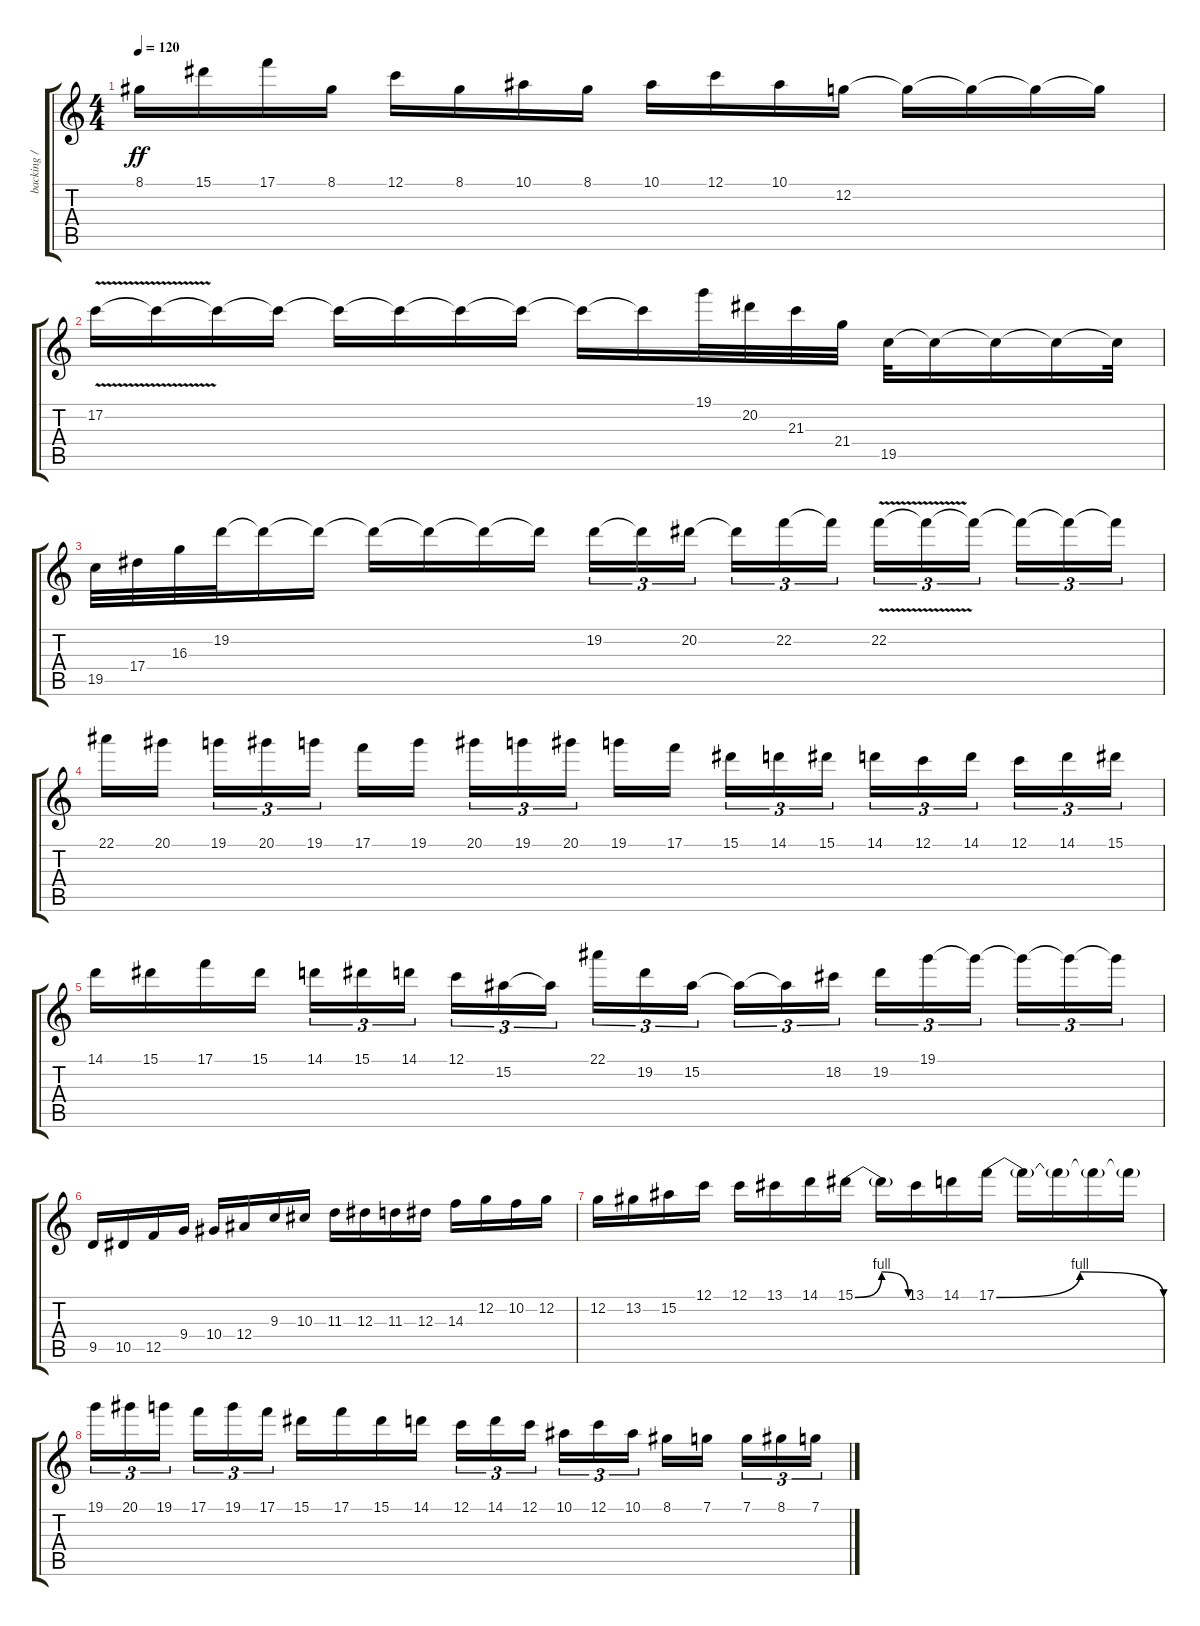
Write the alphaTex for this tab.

\track ("backing / solo backing" "backing / ") {instrument distortionguitar}
\staff {score tabs}
\tuning (C4 G3 Eb3 Bb2 F2 C2) {hide}
\ts (4 4)
\tempo 120
\clef g2
\ks c
8.1.16{dy ff} 15.1.16 17.1.16 8.1.16 12.1.16 8.1.16 10.1.16 8.1.16 10.1.16 12.1.16 10.1.16 12.2.16 12.2{t}.16 12.2{t}.16 12.2{t}.16 12.2{t}.16 |
17.2{v}.16 17.2{t}.16 17.2{t}.16 17.2{t}.16 17.2{t}.16 17.2{t}.16 17.2{t}.16 17.2{t}.16 17.2{t}.16 17.2{t}.16 19.1.32 20.2.32 21.3.32 21.4.32 19.5.32 19.5{t}.16 19.5{t}.16 19.5{t}.16 19.5{t}.32 |
19.5.32 17.4.32 16.3.32 19.2.32 19.2{t}.16 19.2{t}.16 19.2{t}.16 19.2{t}.16 19.2{t}.16 19.2{t}.16 19.2.16{tu (3 2)} 19.2{t}.16{tu (3 2)} 20.2.16{tu (3 2)} 20.2{t}.16{tu (3 2)} 22.2.16{tu (3 2)} 22.2{t}.16{tu (3 2)} 22.2{v}.16{tu (3 2)} 22.2{t}.16{tu (3 2)} 22.2{t}.16{tu (3 2)} 22.2{t}.16{tu (3 2)} 22.2{t}.16{tu (3 2)} 22.2{t}.16{tu (3 2)} |
22.1.16 20.1.16 19.1.16{tu (3 2)} 20.1.16{tu (3 2)} 19.1.16{tu (3 2)} 17.1.16 19.1.16 20.1.16{tu (3 2)} 19.1.16{tu (3 2)} 20.1.16{tu (3 2)} 19.1.16 17.1.16 15.1.16{tu (3 2)} 14.1.16{tu (3 2)} 15.1.16{tu (3 2)} 14.1.16{tu (3 2)} 12.1.16{tu (3 2)} 14.1.16{tu (3 2)} 12.1.16{tu (3 2)} 14.1.16{tu (3 2)} 15.1.16{tu (3 2)} |
14.1.16 15.1.16 17.1.16 15.1.16 14.1.16{tu (3 2)} 15.1.16{tu (3 2)} 14.1.16{tu (3 2)} 12.1.16{tu (3 2)} 15.2.16{tu (3 2)} 15.2{t}.16{tu (3 2)} 22.1.16{tu (3 2)} 19.2.16{tu (3 2)} 15.2.16{tu (3 2)} 15.2{t}.16{tu (3 2)} 15.2{t}.16{tu (3 2)} 18.2.16{tu (3 2)} 19.2.16{tu (3 2)} 19.1.16{tu (3 2)} 19.1{t}.16{tu (3 2)} 19.1{t}.16{tu (3 2)} 19.1{t}.16{tu (3 2)} 19.1{t}.16{tu (3 2)} |
9.5.16 10.5.16 12.5.16 9.4.16 10.4.16 12.4.16 9.3.16 10.3.16 11.3.16 12.3.16 11.3.16 12.3.16 14.3.16 12.2.16 10.2.16 12.2.16 |
12.2.16 13.2.16 15.2.16 12.1.16 12.1.16 13.1.16 14.1.16 15.1{be (bendrelease 0 0 30 4 30 4 60 0)}.16 15.1{t}.16 13.1.16 14.1.16 17.1{be (bendrelease 0 0 20 4 20 4 35 0)}.16 17.1{t}.16 17.1{t}.16 17.1{t}.16 17.1{t}.16 |
19.1.16{tu (3 2)} 20.1.16{tu (3 2)} 19.1.16{tu (3 2)} 17.1.16{tu (3 2)} 19.1.16{tu (3 2)} 17.1.16{tu (3 2)} 15.1.16 17.1.16 15.1.16 14.1.16 12.1.16{tu (3 2)} 14.1.16{tu (3 2)} 12.1.16{tu (3 2)} 10.1.16{tu (3 2)} 12.1.16{tu (3 2)} 10.1.16{tu (3 2)} 8.1.16 7.1.16 7.1.16{tu (3 2)} 8.1.16{tu (3 2)} 7.1.16{tu (3 2)}
